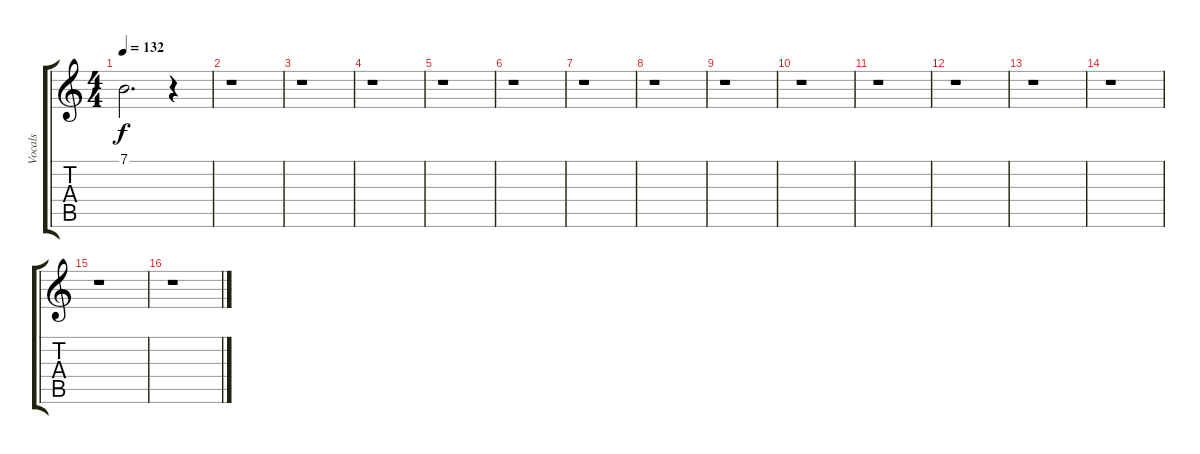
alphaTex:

\track ("Vocals" "Vocals") {instrument panflute}
\staff {score tabs}
\tuning (E4 B3 G3 D3 A2 E2) {hide}
\ts (4 4)
\tempo 132
\clef g2
\ks c
7.1{t}.2{d dy f} r.4 |
r.1 |
r.1 |
r.1 |
r.1 |
r.1 |
r.1 |
r.1 |
r.1 |
r.1 |
r.1 |
r.1 |
r.1 |
r.1 |
r.1 |
r.1
